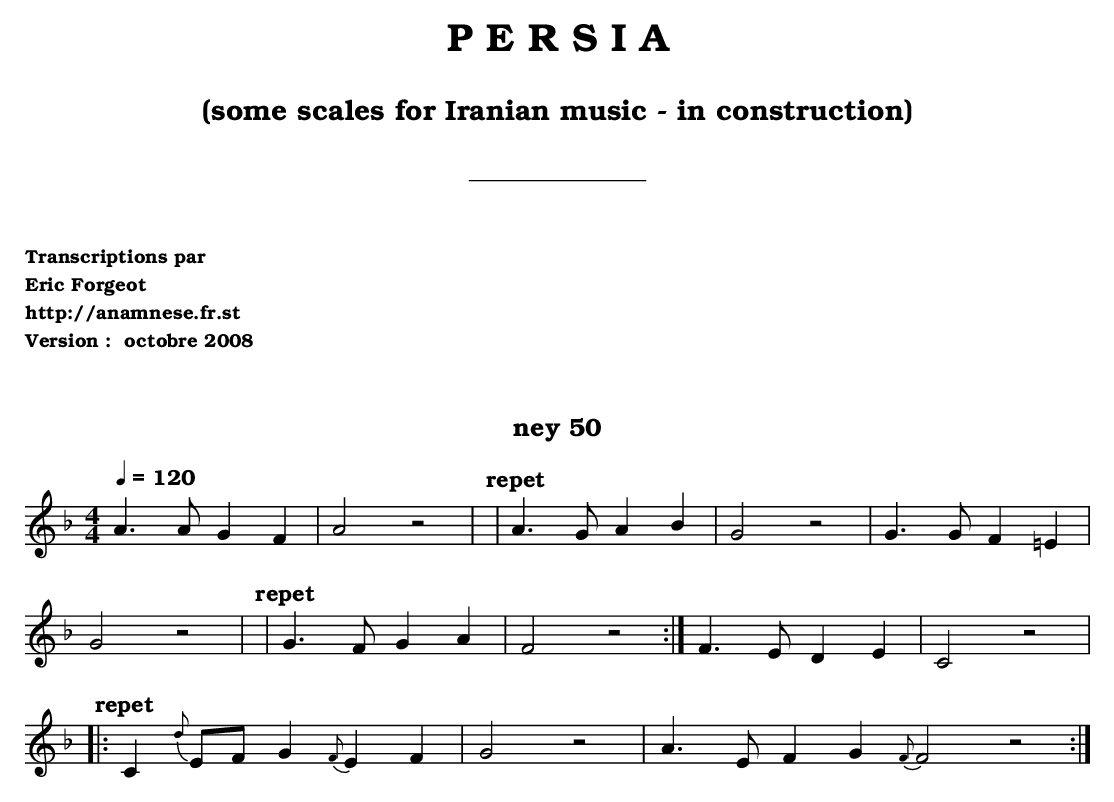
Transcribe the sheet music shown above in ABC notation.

X:1
T:
T:ney 50
L:1/4
Q:1/4=120
M:4/4
K:F
A>A GF | A2 z2 | "repet" | A>G AB | G2 z2 | G>G F=E |
G2 z2 | "repet" | G>F GA | F2 z2 :| F>E DE | C2 z2 | "repet"
|:C{d}E/F/ G{F} EF | G2 z2 | A>E F G{F} F2 z2 :|]
